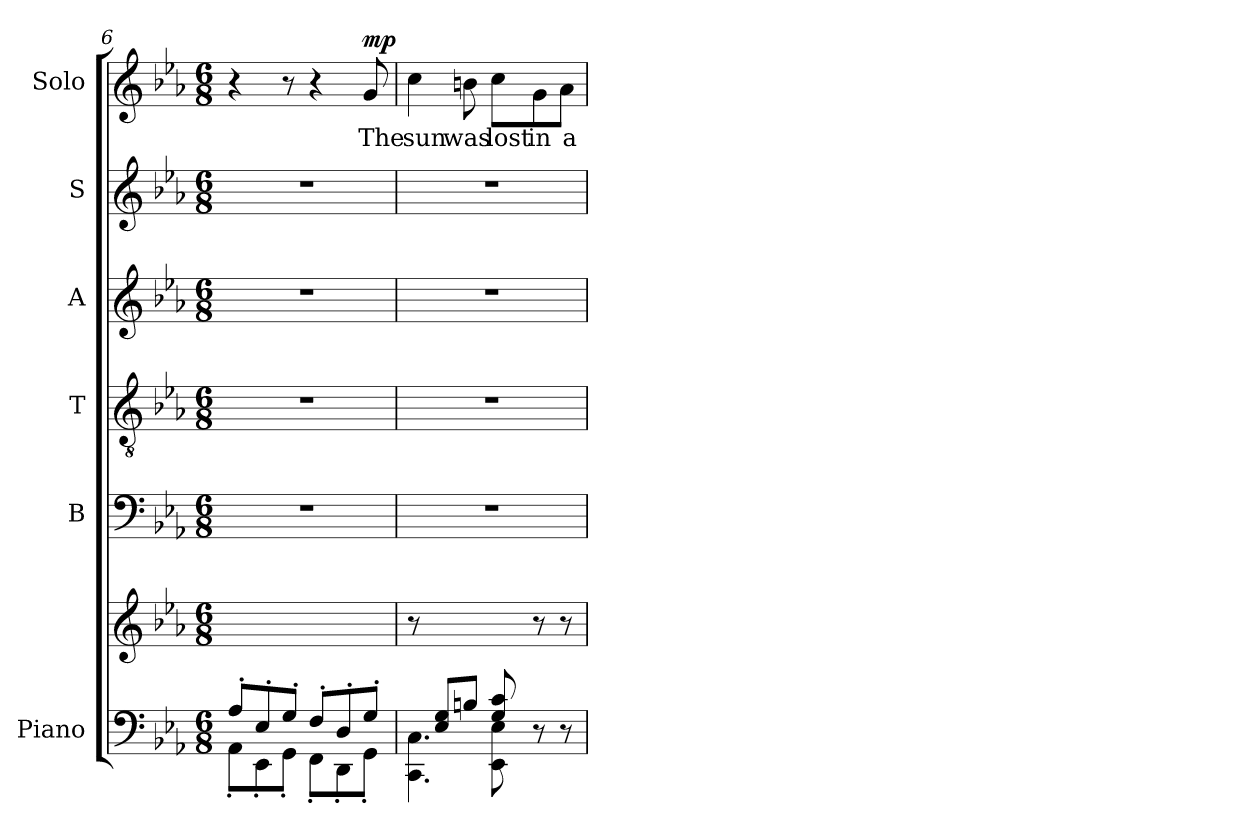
**kern	**kern	**kern	**kern	**kern	**kern	**kern	**text	**dynam
*part6	*part6	*part5	*part4	*part3	*part2	*part1	*part1	*part1
*staff7	*staff6	*staff5	*staff4	*staff3	*staff2	*staff1	*staff1	*staff1
*I"Piano	*	*I"B	*I"T	*I"A	*I"S	*I"Solo	*	*
*I'Pno	*	*I'B	*I'T	*I'A	*I'S	*	*	*
!!LO:LB:g=z
*clefF4	*clefG2	*clefF4	*clefGv2	*clefG2	*clefG2	*clefG2	*	*
*k[b-e-a-]	*k[b-e-a-]	*k[b-e-a-]	*k[b-e-a-]	*k[b-e-a-]	*k[b-e-a-]	*k[b-e-a-]	*	*
*M6/8	*M6/8	*M6/8	*M6/8	*M6/8	*M6/8	*M6/8	*	*
=6	=6	=6	=6	=6	=6	=6	=6	=6
*^	*	*	*	*	*	*	*	*
8A-'>/L	8AA-'<\L	2.ryy	2.r	2.r	2.r	2.r	4r	.	.
8E-'>/	8EE-'<\	.	.	.	.	.	.	.	.
8G'>/J	8GG'<\J	.	.	.	.	.	8r	.	.
8F'>/L	8FF'<\L	.	.	.	.	.	4r	.	.
8D'>/	8DD'<\	.	.	.	.	.	.	.	.
!	!	!	!	!	!	!	!	!LO:LY:b	!LO:DY:a
8G'>/J	8GG'<\J	.	.	.	.	.	8g/	The	mp
=7	=7	=7	=7	=7	=7	=7	=7	=7	=7
!	!	!	!	!	!	!	!	!LO:LY:b	!
8ryy	4.CC\ 4.C\	8r	2.r	2.r	2.r	2.r	4cc\	sun	.
8E-/ 8G/L	.	4.ryy	.	.	.	.	.	.	.
!	!	!	!	!	!	!	!	!LO:LY:b	!
8Bn/J	.	.	.	.	.	.	8bn\	was	.
!	!	!	!	!	!	!	!	!LO:LY:b	!
8G/ 8c/	8EE-\ 8E-\	.	.	.	.	.	8cc\L	lost	.
!	!	!	!	!	!	!	!	!LO:LY:b	!
4ryy	8r	8r	.	.	.	.	8g\	in	.
!	!	!	!	!	!	!	!	!LO:LY:b	!
.	8r	8r	.	.	.	.	8a-\J	a	.
*v	*v	*	*	*	*	*	*	*	*
=	=	=	=	=	=	=	=	=
*-	*-	*-	*-	*-	*-	*-	*-	*-
